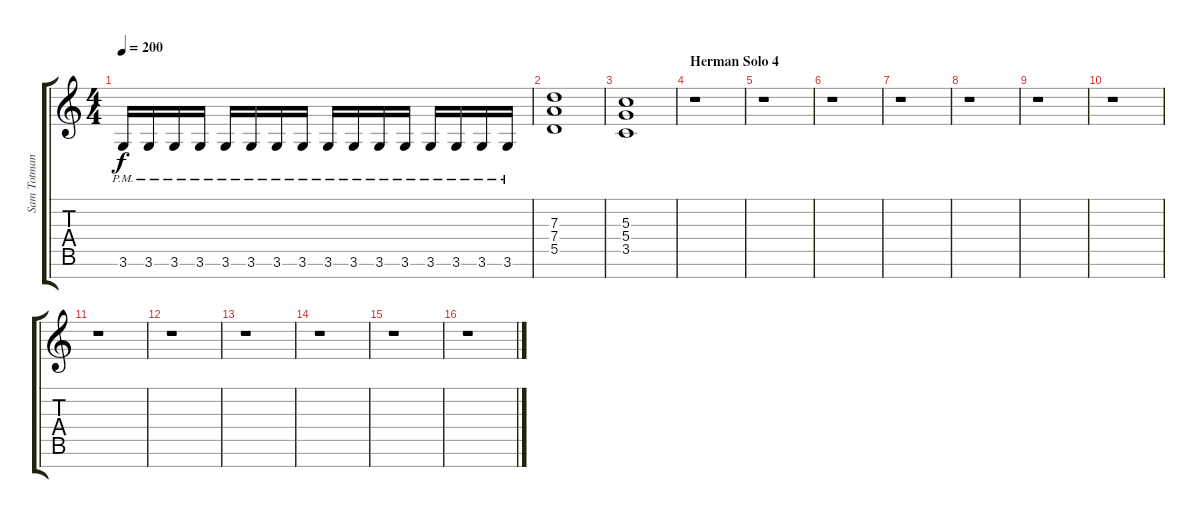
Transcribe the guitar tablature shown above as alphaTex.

\track ("Sam Totman | Rhythm" "Sam Totman") {instrument overdrivenguitar}
\staff {score tabs}
\tuning (E4 B3 G3 D3 A2 E2 B1) {hide}
\ts (4 4)
\tempo 200
\clef g2
\ks c
3.6{pm}.16{dy f} 3.6{pm}.16 3.6{pm}.16 3.6{pm}.16 3.6{pm}.16 3.6{pm}.16 3.6{pm}.16 3.6{pm}.16 3.6{pm}.16 3.6{pm}.16 3.6{pm}.16 3.6{pm}.16 3.6{pm}.16 3.6{pm}.16 3.6{pm}.16 3.6{pm}.16 |
(7.3 7.4 5.5).1 |
(5.3 5.4 3.5).1 |
\section ("" "Herman Solo 4")
r.1 |
r.1 |
r.1 |
r.1 |
r.1 |
r.1 |
r.1 |
r.1 |
r.1 |
r.1 |
r.1 |
r.1 |
r.1
